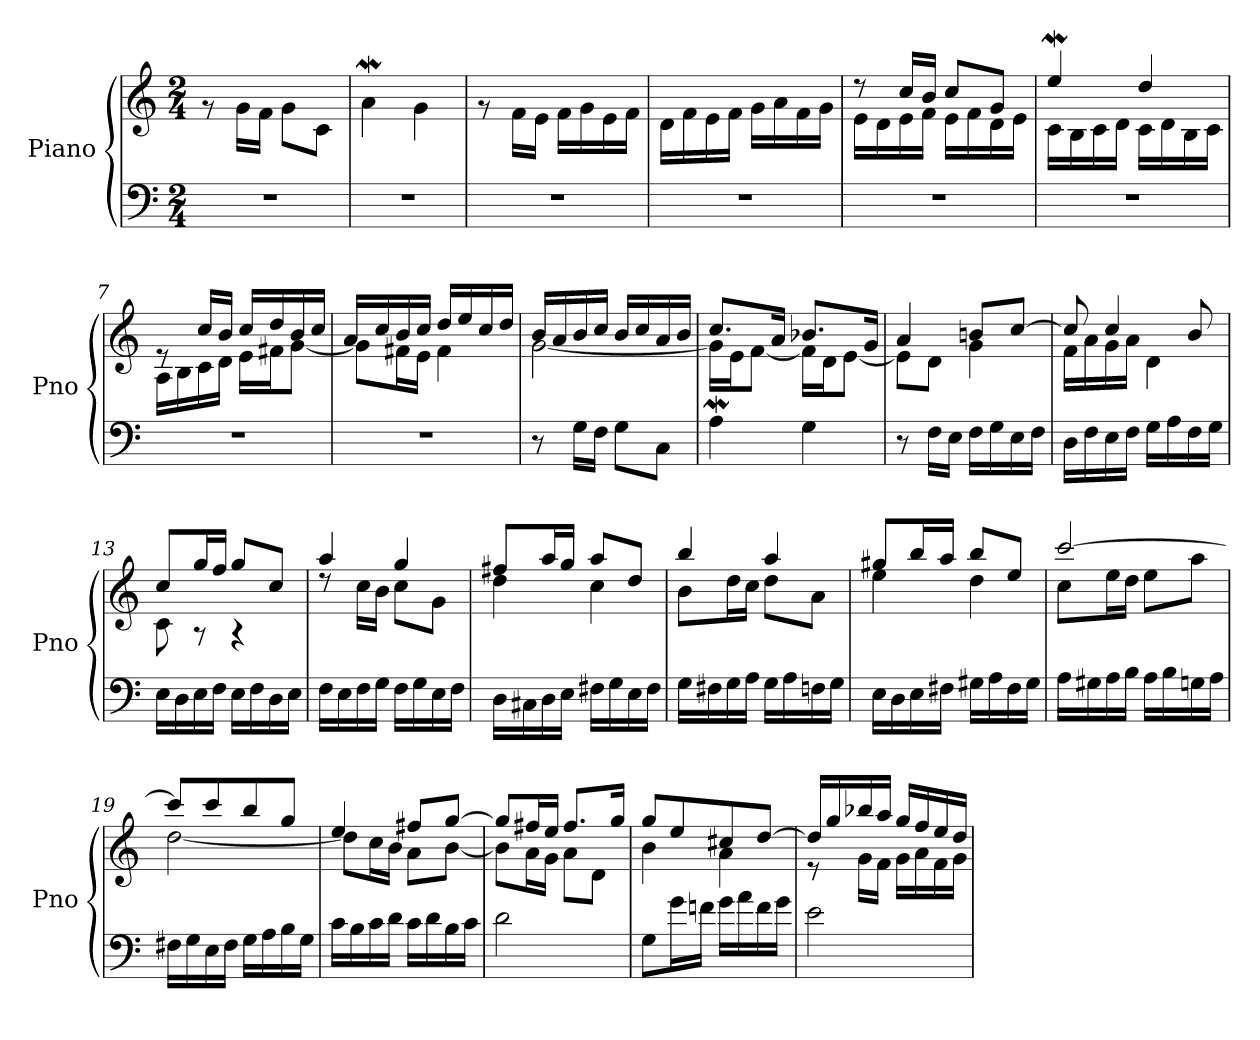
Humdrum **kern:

**kern	**kern
*part1	*part1
*staff2	*staff1
*I"Piano	*
*I'Pno	*
*clefF4	*clefG2
*k[]	*k[]
*M2/4	*M2/4
=1	=1
2r	8rg
.	16g\LL
.	16f\JJ
.	8g\L
.	8c\J
=2	=2
2r	4aW\
.	4g\
=3	=3
2r	8rg
.	16f\LL
.	16e\JJ
.	16f\LL
.	16g\
.	16e\
.	16f\JJ
=4	=4
2r	16d\LL
.	16f\
.	16e\
.	16f\JJ
.	16g\LL
.	16a\
.	16f\
.	16g\JJ
=5	=5
*	*^
2r	8r	16e\LL
.	.	16d\
.	16cc/LL	16e\
.	16b/JJ	16f\JJ
.	8cc/L	16e\LL
.	.	16f\
.	8g/J	16d\
.	.	16e\JJ
=6	=6	=6
2r	4eeW/	16c\LL
.	.	16B\
.	.	16c\
.	.	16d\JJ
.	4dd/	16c\LL
.	.	16d\
.	.	16B\
.	.	16c\JJ
!!LO:LB:g=z	!!
=7	=7	=7
2r	8re	16A\LL
.	.	16B\
.	16cc/LL	16c\
.	16b/JJ	16d\JJ
.	16cc/LL	16e\LL
.	16dd/	16f#X\J
.	16b/	[8g\J
.	16cc/JJ	.
=8	=8	=8
2r	16a/LL	8g\L]
.	16cc/	.
.	16b/	16f#X\L
.	16cc/JJ	16e\JJ
.	16dd/LL	4f#\
.	16ee/	.
.	16cc/	.
.	16dd/JJ	.
=9	=9	=9
8r	16b/LL	[2g\
.	16a/	.
16G\LL	16b/	.
16F\JJ	16cc/JJ	.
8G\L	16b/LL	.
.	16cc/	.
8C\J	16a/	.
.	16b/JJ	.
=10	=10	=10
4AW\	8.cc/L	16g\LL]
.	.	16e\J
.	.	[8f\J
.	16a/Jk	.
4G\	8.b-X/L	16f\LL]
.	.	16d\J
.	.	[8e\J
.	16g/Jk	.
=11	=11	=11
8r	4a/	8e\L]
16F\LL	.	8d\J
16E\JJ	.	.
16F\LL	8bn/L	4g\
16G\	.	.
16E\	[8cc/J	.
16F\JJ	.	.
!!LO:LB:g=z	!!
=12	=12	=12
16D\LL	8cc/]	16f\LL
16F\	.	16a\
16E\	4cc/	16g\
16F\JJ	.	16a\JJ
16G\LL	.	4d\
16A\	.	.
16F\	8b/	.
16G\JJ	.	.
=13	=13	=13
16E\LL	8cc/L	8c\
16D\	.	.
16E\	16gg/L	8r
16F\JJ	16ff/JJ	.
16E\LL	8gg/L	4r
16F\	.	.
16D\	8cc/J	.
16E\JJ	.	.
=14	=14	=14
16F\LL	4aa/	8rdd
16E\	.	.
16F\	.	16cc\LL
16G\JJ	.	16b\JJ
16F\LL	4gg/	8cc\L
16G\	.	.
16E\	.	8g\J
16F\JJ	.	.
=15	=15	=15
16D\LL	8ff#X/L	4dd\
16C#X\	.	.
16D\	16aa/L	.
16E\JJ	16gg/JJ	.
16F#X\LL	8aa/L	4cc\
16G\	.	.
16E\	8dd/J	.
16F#\JJ	.	.
=16	=16	=16
16G\LL	4bb/	8b\L
16F#X\	.	.
16G\	.	16dd\L
16A\JJ	.	16cc\JJ
16G\LL	4aa/	8dd\L
16A\	.	.
16Fn\	.	8a\J
16G\JJ	.	.
!!LO:LB:g=z	!!
=17	=17	=17
16E\LL	8gg#X/L	4ee\
16D\	.	.
16E\	16bb/L	.
16F#X\JJ	16aa/JJ	.
16G#X\LL	8bb/L	4dd\
16A\	.	.
16F#\	8ee/J	.
16G#\JJ	.	.
=18	=18	=18
16A\LL	[2ccc/	8cc\L
16G#X\	.	.
16A\	.	16ee\L
16B\JJ	.	16dd\JJ
16A\LL	.	8ee\L
16B\	.	.
16Gn\	.	8aa\J
16A\JJ	.	.
=19	=19	=19
16F#X\LL	8ccc/L]	[2dd\
16G\	.	.
16E\	8ccc/	.
16F#\JJ	.	.
16G\LL	8bb/	.
16A\	.	.
16B\	8gg/J	.
16G\JJ	.	.
=20	=20	=20
16c\LL	4ee/	8dd\L]
16B\	.	.
16c\	.	16cc\L
16d\JJ	.	16b\JJ
16c\LL	8ff#X/L	8a\L
16d\	.	.
16B\	[8gg/J	[8b\J
16c\JJ	.	.
=21	=21	=21
2d\	8gg/L]	8b\L]
.	16ff#X/L	16a\L
.	16ee/JJ	16g\JJ
.	8.ff#/L	8a\L
.	.	8d\J
.	16gg/Jk	.
!!LO:LB:g=z	!!
=22	=22	=22
8G\L	8gg/L	4b\
16g\L	8ee/	.
16fn\JJ	.	.
16g\LL	8cc#X/	4a\
16a\	.	.
16f\	[8dd/J	.
16g\JJ	.	.
=23	=23	=23
2e\	16dd/LL]	8r
.	16gg/	.
.	16bb-X/	16g\LL
.	16aa/JJ	16f\JJ
.	16gg/LL	16g\LL
.	16ff/	16a\
.	16ee/	16f\
.	16dd/JJ	16g\JJ
*	*v	*v
=	=
*-	*-
